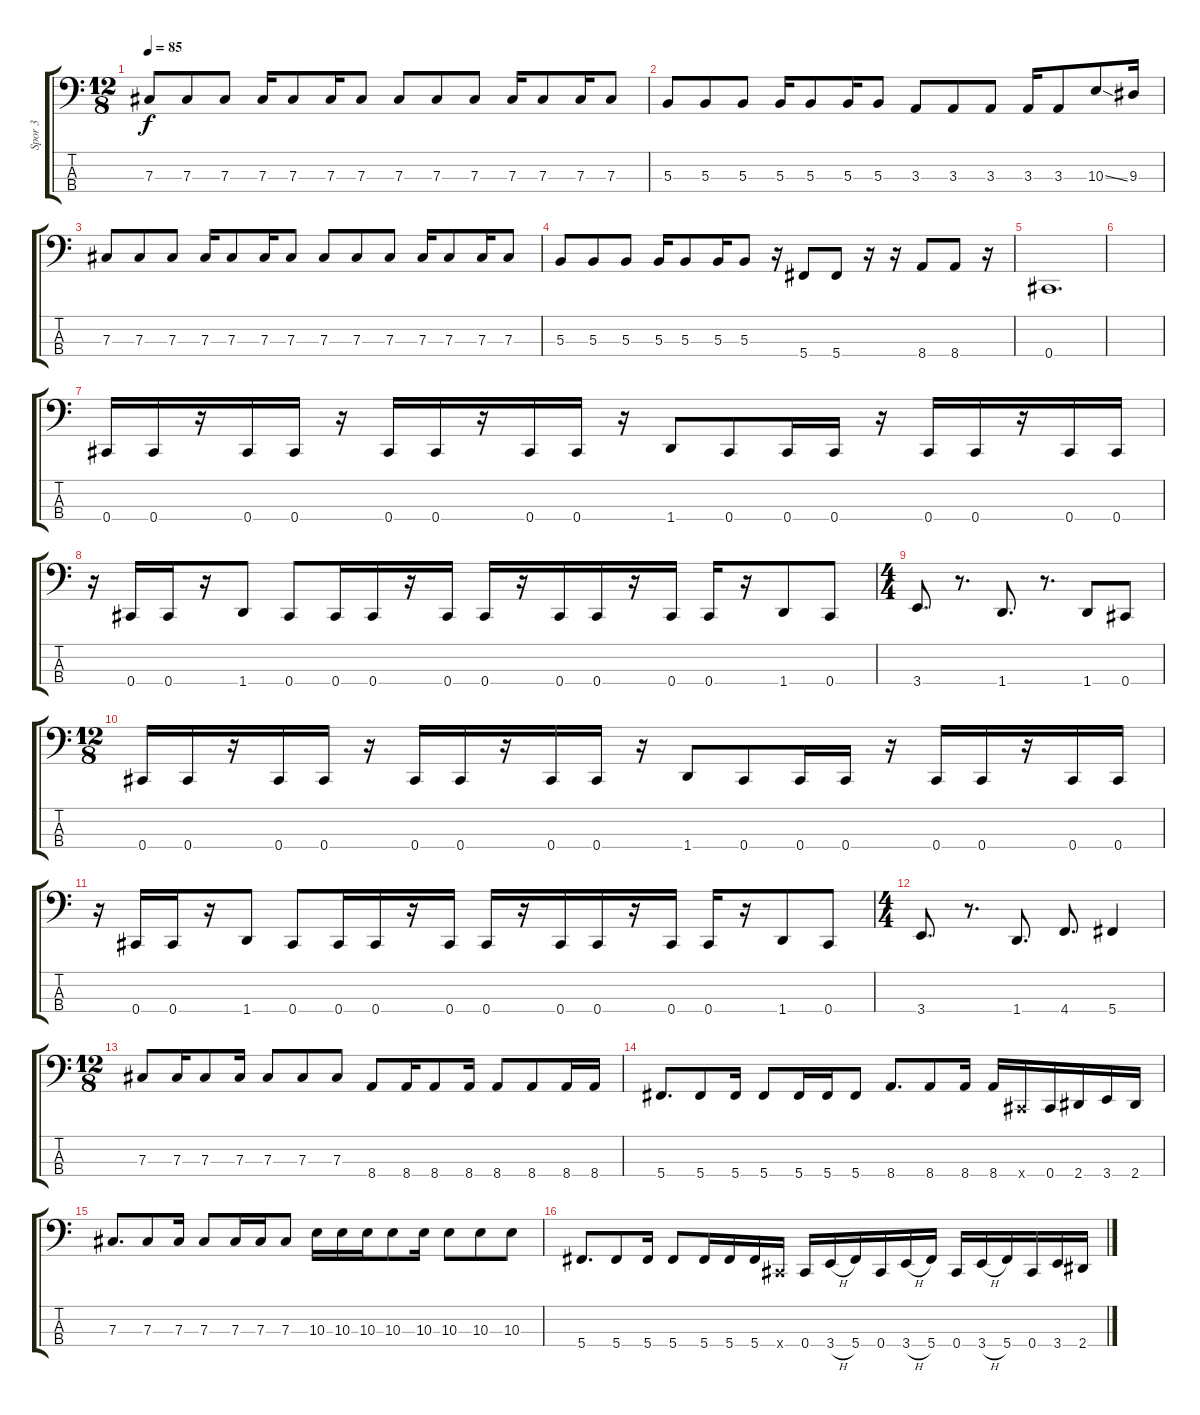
\track ("Spor 3" "Spor 3") {instrument electricbasspick}
\staff {score tabs}
\tuning (E2 B1 Gb1 Db1) {hide}
\ts (12 8)
\tempo 85
\clef f4
\ks c
7.3.8{dy f} 7.3.8 7.3.8 7.3.16 7.3.8 7.3.16 7.3.8 7.3.8 7.3.8 7.3.8 7.3.16 7.3.8 7.3.16 7.3.8 |
5.3.8 5.3.8 5.3.8 5.3.16 5.3.8 5.3.16 5.3.8 3.3.8 3.3.8 3.3.8 3.3.16 3.3.8 10.3{ss}.8 9.3.16 |
7.3.8 7.3.8 7.3.8 7.3.16 7.3.8 7.3.16 7.3.8 7.3.8 7.3.8 7.3.8 7.3.16 7.3.8 7.3.16 7.3.8 |
5.3.8 5.3.8 5.3.8 5.3.16 5.3.8 5.3.16 5.3.8 r.16 5.4.8 5.4.8 r.16 r.16 8.4.8 8.4.8 r.16 |
0.4.1{d} |
|
0.4.16 0.4.16 r.16 0.4.16 0.4.16 r.16 0.4.16 0.4.16 r.16 0.4.16 0.4.16 r.16 1.4.8 0.4.8 0.4.16 0.4.16 r.16 0.4.16 0.4.16 r.16 0.4.16 0.4.16 |
r.16 0.4.16 0.4.16 r.16 1.4.8 0.4.8 0.4.16 0.4.16 r.16 0.4.16 0.4.16 r.16 0.4.16 0.4.16 r.16 0.4.16 0.4.16 r.16 1.4.8 0.4.8 |
\ts (4 4)
3.4.8{d} r.8{d} 1.4.8{d} r.8{d} 1.4.8 0.4.8 |
\ts (12 8)
0.4.16 0.4.16 r.16 0.4.16 0.4.16 r.16 0.4.16 0.4.16 r.16 0.4.16 0.4.16 r.16 1.4.8 0.4.8 0.4.16 0.4.16 r.16 0.4.16 0.4.16 r.16 0.4.16 0.4.16 |
r.16 0.4.16 0.4.16 r.16 1.4.8 0.4.8 0.4.16 0.4.16 r.16 0.4.16 0.4.16 r.16 0.4.16 0.4.16 r.16 0.4.16 0.4.16 r.16 1.4.8 0.4.8 |
\ts (4 4)
3.4.8{d} r.8{d} 1.4.8{d} 4.4.8{d} 5.4.4 |
\ts (12 8)
7.3.8 7.3.16 7.3.8 7.3.16 7.3.8 7.3.8 7.3.8 8.4.8 8.4.16 8.4.8 8.4.16 8.4.8 8.4.8 8.4.16 8.4.16 |
5.4.8{d} 5.4.8 5.4.16 5.4.8 5.4.16 5.4.16 5.4.8 8.4.8{d} 8.4.8 8.4.16 8.4.16 0.4{x}.16 0.4.16 2.4.16 3.4.16 2.4.16 |
7.3.8{d} 7.3.8 7.3.16 7.3.8 7.3.16 7.3.16 7.3.8 10.3.16 10.3.16 10.3.16 10.3.8 10.3.16 10.3.8 10.3.8 10.3.8 |
5.4.8{d} 5.4.8 5.4.16 5.4.8 5.4.16 5.4.16 5.4.16 0.4{x}.16 0.4.16 3.4{h}.16 5.4.16 0.4.16 3.4{h}.16 5.4.16 0.4.16 3.4{h}.16 5.4.16 0.4.16 3.4.16 2.4.16
